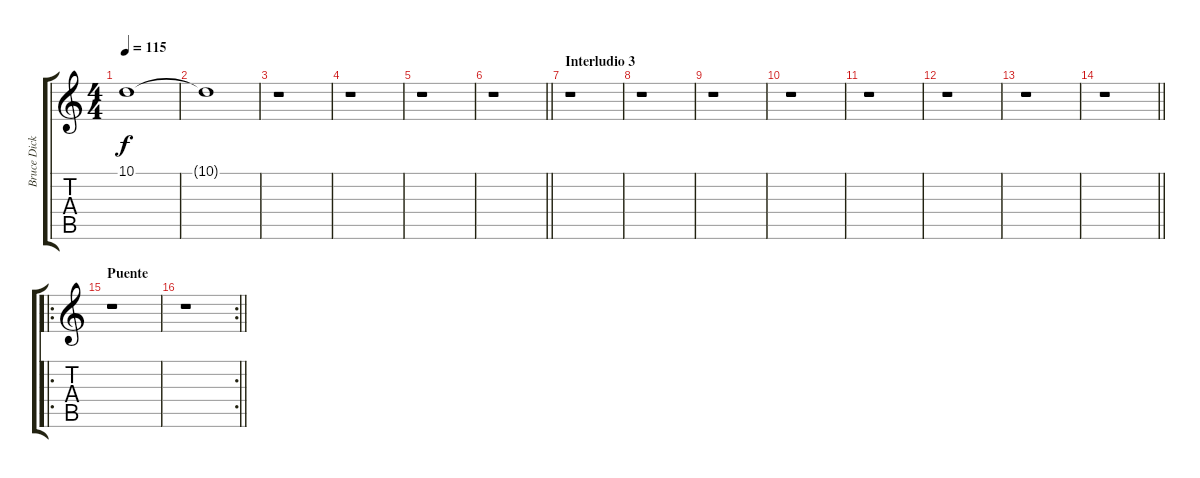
\track ("Bruce Dickinson" "Bruce Dick") {instrument lead2sawtooth}
\staff {score tabs}
\tuning (E4 B3 G3 D3 A2 E2) {hide}
\ts (4 4)
\tempo 115
\clef g2
\ks c
10.1.1{dy f} |
10.1{t}.1{volume 0} |
r.1 |
r.1 |
r.1 |
\barLineRight lightlight
r.1 |
\section ("" "Interludio 3")
r.1 |
r.1 |
r.1 |
r.1 |
r.1 |
r.1 |
r.1 |
\barLineRight lightlight
r.1 |
\ro
\section ("" "Puente")
r.1 |
\rc 2
\barLineRight lightlight
r.1
